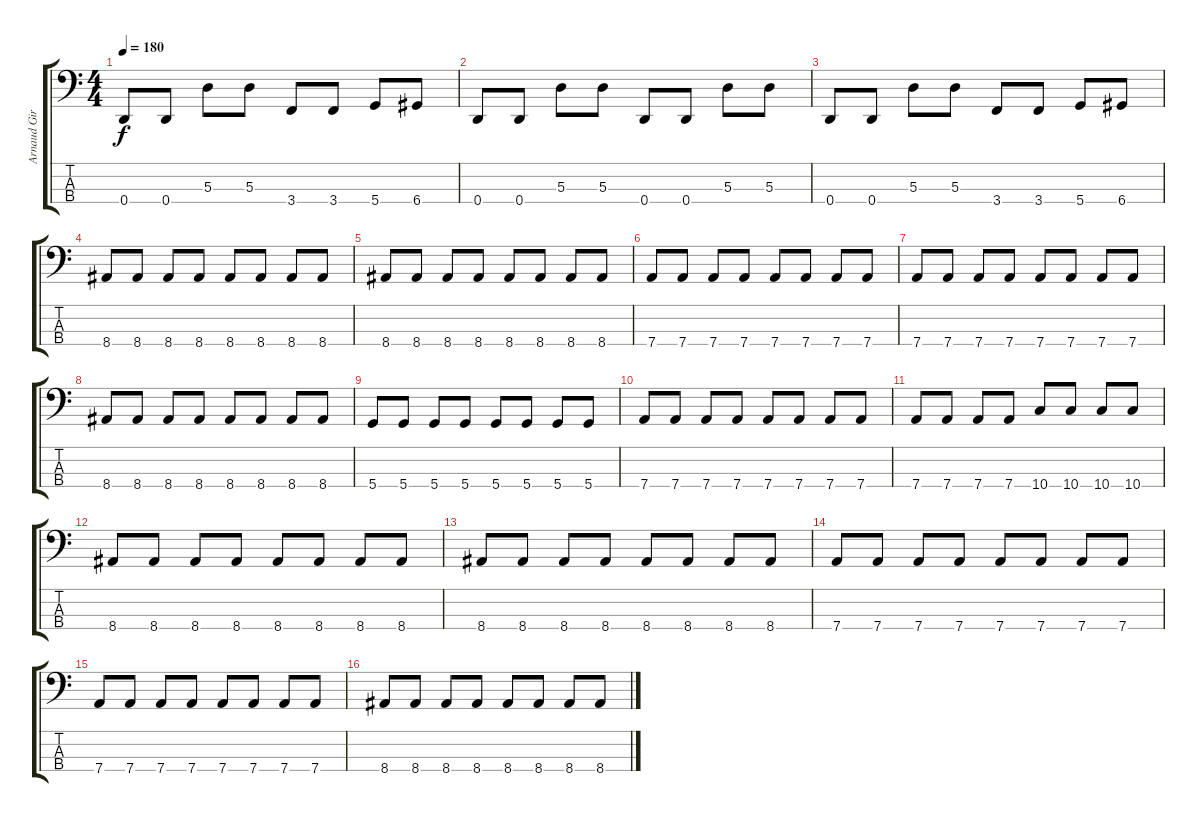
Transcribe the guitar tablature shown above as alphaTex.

\track ("Arnaud Giroux" "Arnaud Gir") {instrument electricbassfinger}
\staff {score tabs}
\tuning (G2 D2 A1 D1) {hide}
\ts (4 4)
\tempo 180
\clef f4
\ks c
0.4.8{dy f} 0.4.8 5.3.8 5.3.8 3.4.8 3.4.8 5.4.8 6.4.8 |
0.4.8 0.4.8 5.3.8 5.3.8 0.4.8 0.4.8 5.3.8 5.3.8 |
0.4.8 0.4.8 5.3.8 5.3.8 3.4.8 3.4.8 5.4.8 6.4.8 |
8.4.8 8.4.8 8.4.8 8.4.8 8.4.8 8.4.8 8.4.8 8.4.8 |
8.4.8 8.4.8 8.4.8 8.4.8 8.4.8 8.4.8 8.4.8 8.4.8 |
7.4.8 7.4.8 7.4.8 7.4.8 7.4.8 7.4.8 7.4.8 7.4.8 |
7.4.8 7.4.8 7.4.8 7.4.8 7.4.8 7.4.8 7.4.8 7.4.8 |
8.4.8 8.4.8 8.4.8 8.4.8 8.4.8 8.4.8 8.4.8 8.4.8 |
5.4.8 5.4.8 5.4.8 5.4.8 5.4.8 5.4.8 5.4.8 5.4.8 |
7.4.8 7.4.8 7.4.8 7.4.8 7.4.8 7.4.8 7.4.8 7.4.8 |
7.4.8 7.4.8 7.4.8 7.4.8 10.4.8 10.4.8 10.4.8 10.4.8 |
8.4.8 8.4.8 8.4.8 8.4.8 8.4.8 8.4.8 8.4.8 8.4.8 |
8.4.8 8.4.8 8.4.8 8.4.8 8.4.8 8.4.8 8.4.8 8.4.8 |
7.4.8 7.4.8 7.4.8 7.4.8 7.4.8 7.4.8 7.4.8 7.4.8 |
7.4.8 7.4.8 7.4.8 7.4.8 7.4.8 7.4.8 7.4.8 7.4.8 |
8.4.8 8.4.8 8.4.8 8.4.8 8.4.8 8.4.8 8.4.8 8.4.8
